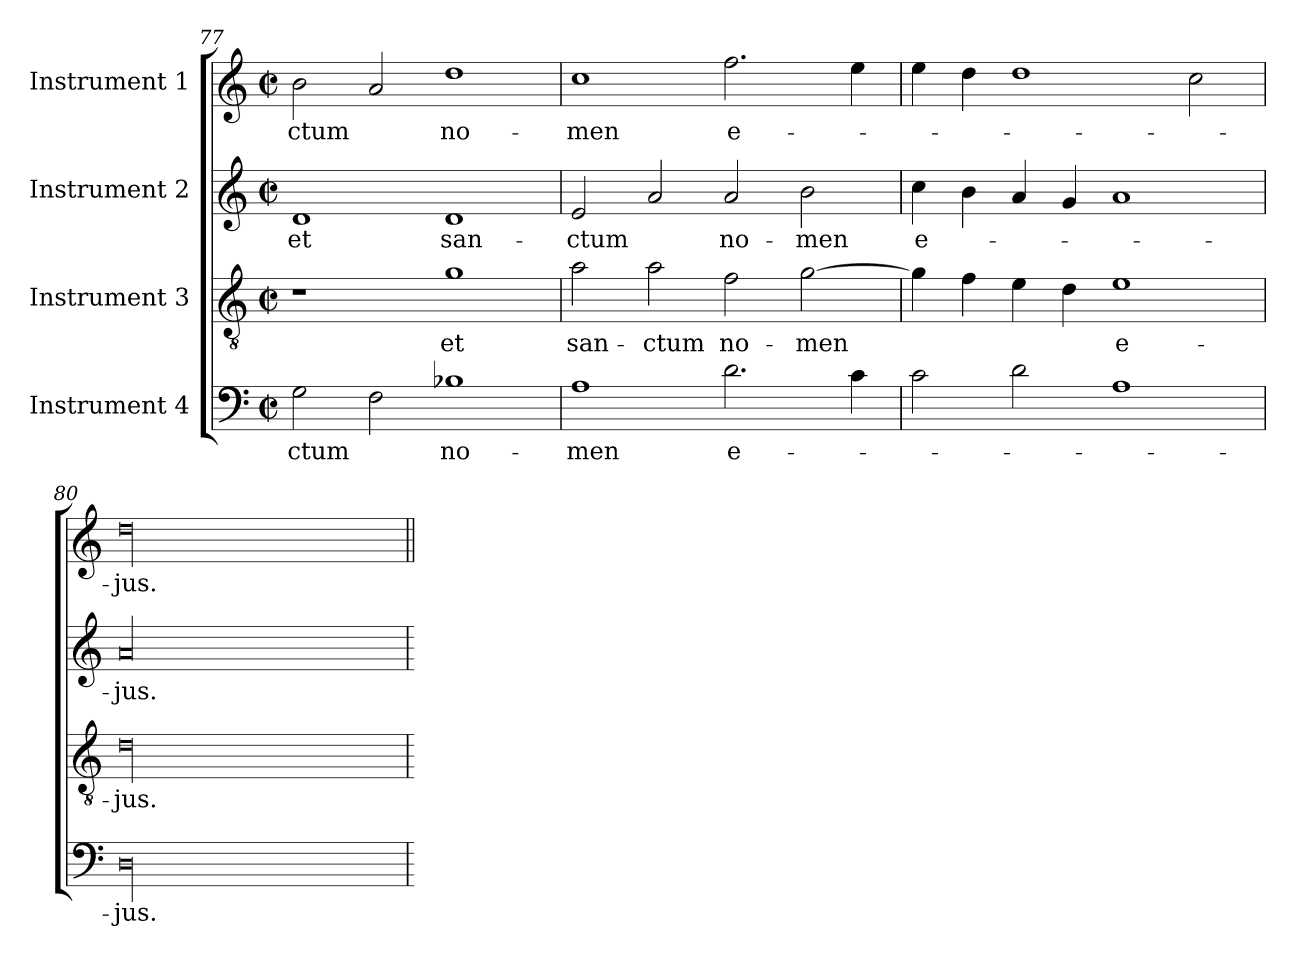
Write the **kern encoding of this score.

**kern	**text	**kern	**text	**kern	**text	**kern	**text
*part4	*part4	*part3	*part3	*part2	*part2	*part1	*part1
*staff4	*staff4	*staff3	*staff3	*staff2	*staff2	*staff1	*staff1
*I"Instrument 4	*	*I"Instrument 3	*	*I"Instrument 2	*	*I"Instrument 1	*
*clefF4	*	*clefGv2	*	*clefG2	*	*clefG2	*
*M2/2	*	*M2/2	*	*M2/2	*	*M2/2	*
*met(c|)	*	*met(c|)	*	*met(c|)	*	*met(c|)	*
=77	=77	=77	=77	=77	=77	=77	=77
!	!LO:LY:b:cj	!	!	!	!LO:LY:b:cj	!	!LO:LY:b
2G\	-ctum	1r	.	1d	et	2b\	-ctum
2F\	.	.	.	.	.	2a/	.
!	!LO:LY:b:cj	!	!LO:LY:b:cj	!	!LO:LY:b:cj	!	!LO:LY:b:cj
1B-X	no-	1g	et	1d	san-	1dd	no-
!!LO:PB:g=z
=78	=78	=78	=78	=78	=78	=78	=78
!	!LO:LY:b:cj	!	!LO:LY:b	!	!LO:LY:b	!	!LO:LY:b:cj
1A	-men	2a\	san-	2e/	-ctum	1cc	-men
!	!	!	!LO:LY:b:cj	!	!	!	!
.	.	2a\	-ctum	2a/	.	.	.
!	!LO:LY:b:rj	!	!LO:LY:b:cj	!	!LO:LY:b	!	!LO:LY:b:rj
2.d\	e-	2f\	no-	2a/	no-	2.ff\	e-
!	!	!	!LO:LY:b	!	!LO:LY:b:cj	!	!
.	.	[>2g\	-men	2b\	-men	.	.
4c\	.	.	.	.	.	4ee\	.
=79	=79	=79	=79	=79	=79	=79	=79
!	!	!	!	!	!LO:LY:b:cj	!	!
2c\	.	4g\]	.	4cc\	e-	4ee\	.
.	.	4f\	.	4b\	.	4dd\	.
2d\	.	4e\	.	4a/	.	1dd	.
.	.	4d\	.	4g/	.	.	.
!	!	!	!LO:LY:b:rj	!	!	!	!
1A	.	1e	e-	1a	.	.	.
.	.	.	.	.	.	2cc\	.
=80	=80	=80	=80	=80	=80	=80	=80
!	!LO:LY:b:cj	!	!LO:LY:b:cj	!	!LO:LY:b:cj	!	!LO:LY:b:cj
00D\	-jus.	00d\	-jus.	00a/	-jus.	00dd\	-jus.
=	=||	=	=||	=	=||	=||	=||
*-	*-	*-	*-	*-	*-	*-	*-
